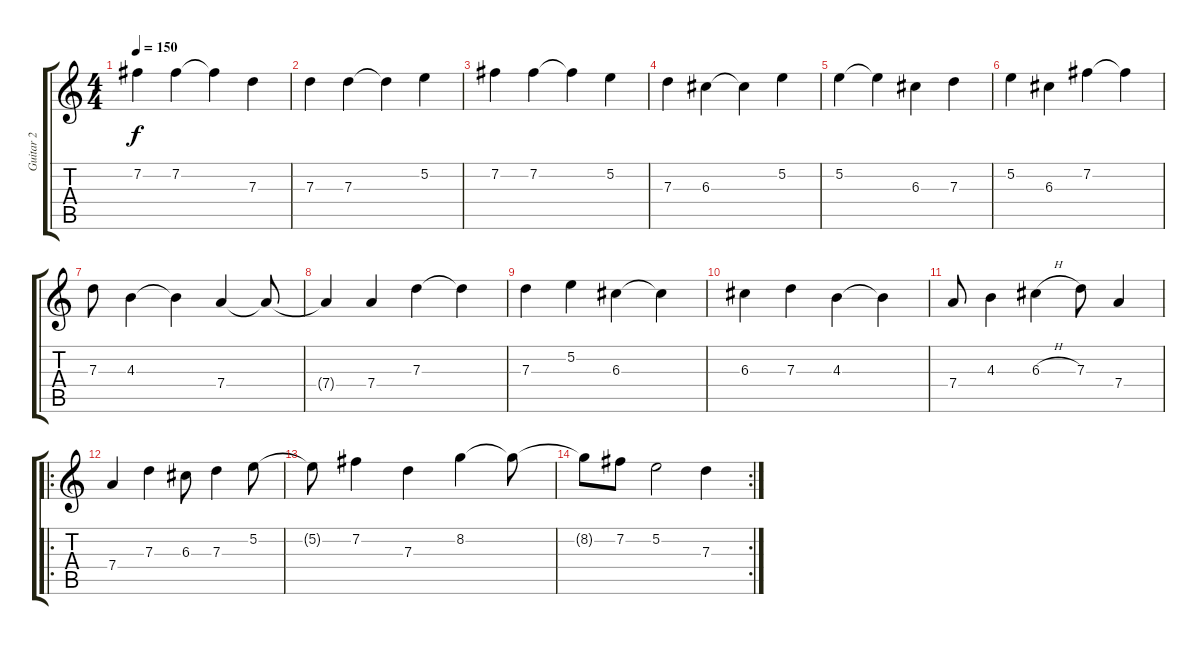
\track ("Guitar 2" "Guitar 2") {instrument overdrivenguitar}
\staff {score tabs}
\tuning (E4 B3 G3 D3 A2 E2) {hide}
\ts (4 4)
\tempo 150
\clef g2
\ks c
7.2.4{dy f instrument overdrivenguitar} 7.2.4 7.2{t}.4 7.3.4 |
7.3.4 7.3.4 7.3{t}.4 5.2.4 |
7.2.4 7.2.4 7.2{t}.4 5.2.4 |
7.3.4 6.3.4 6.3{t}.4 5.2.4 |
5.2.4 5.2{t}.4 6.3.4 7.3.4 |
5.2.4 6.3.4 7.2.4 7.2{t}.4 |
7.3.8 4.3.4 4.3{t}.4 7.4.4 7.4{t}.8 |
7.4{t}.4 7.4.4 7.3.4 7.3{t}.4 |
7.3.4 5.2.4 6.3.4 6.3{t}.4 |
6.3.4 7.3.4 4.3.4 4.3{t}.4 |
7.4.8 4.3.4 6.3{h}.4 7.3.8 7.4.4 |
\ro
7.4.4 7.3.4 6.3.8 7.3.4 5.2.8 |
5.2{t}.8 7.2.4 7.3.4 8.2.4 8.2{t}.8 |
\rc 2
8.2{t}.8 7.2.8 5.2.2 7.3.4
